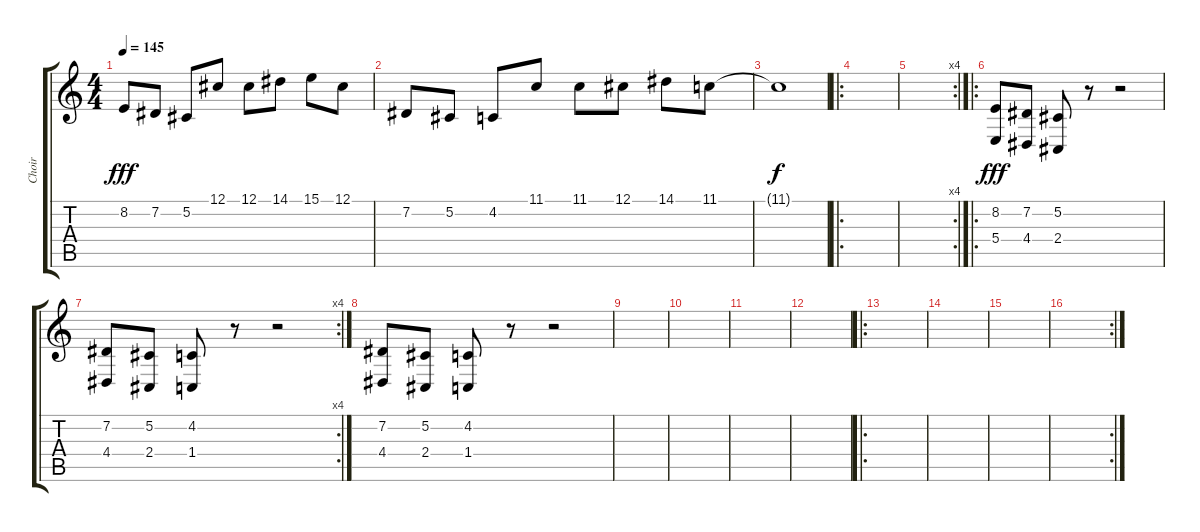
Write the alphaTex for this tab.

\track ("Choir" "Choir") {instrument choiraahs}
\staff {score tabs}
\tuning (Db4 Ab3 E3 B2 Gb2 Db2) {hide}
\ts (4 4)
\tempo 145
\clef g2
\ks c
8.2.8{dy fff} 7.2.8 5.2.8 12.1.8 12.1.8 14.1.8 15.1.8 12.1.8 |
7.2.8 5.2.8 4.2.8 11.1.8 11.1.8 12.1.8 14.1.8 11.1.8 |
11.1{t}.1{dy f} |
\ro
|
\rc 4
|
\ro
(8.2 5.4).8{dy fff} (7.2 4.4).8 (5.2 2.4).8 r.8 r.2 |
\rc 4
(7.2 4.4).8 (5.2 2.4).8 (4.2 1.4).8 r.8 r.2 |
(7.2 4.4).8 (5.2 2.4).8 (4.2 1.4).8 r.8 r.2 |
|
|
|
|
\ro
|
|
|
\rc 2
